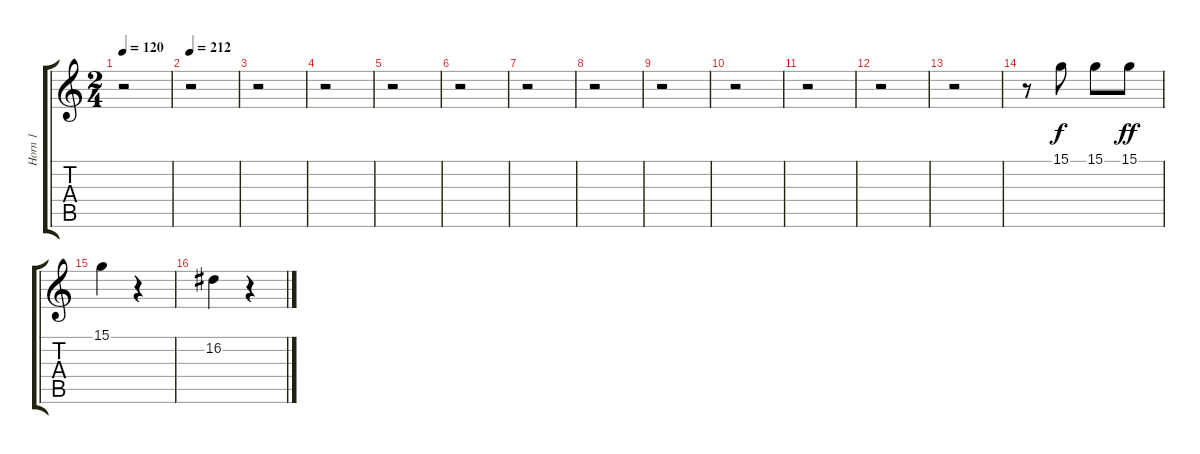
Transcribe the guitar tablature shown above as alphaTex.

\track ("Horn 1" "Horn 1") {instrument frenchhorn}
\staff {score tabs}
\tuning (E4 B3 G3 D3 A2 E2) {hide}
\ts (2 4)
\tempo 120
\clef g2
\ks c
r.2{dy fff} |
\tempo 212
r.2 |
r.2 |
r.2 |
r.2 |
r.2 |
r.2 |
r.2 |
r.2 |
r.2 |
r.2 |
r.2 |
r.2 |
r.8 15.1.8{dy f} 15.1.8 15.1.8{dy ff} |
15.1.4 r.4 |
16.2.4 r.4
